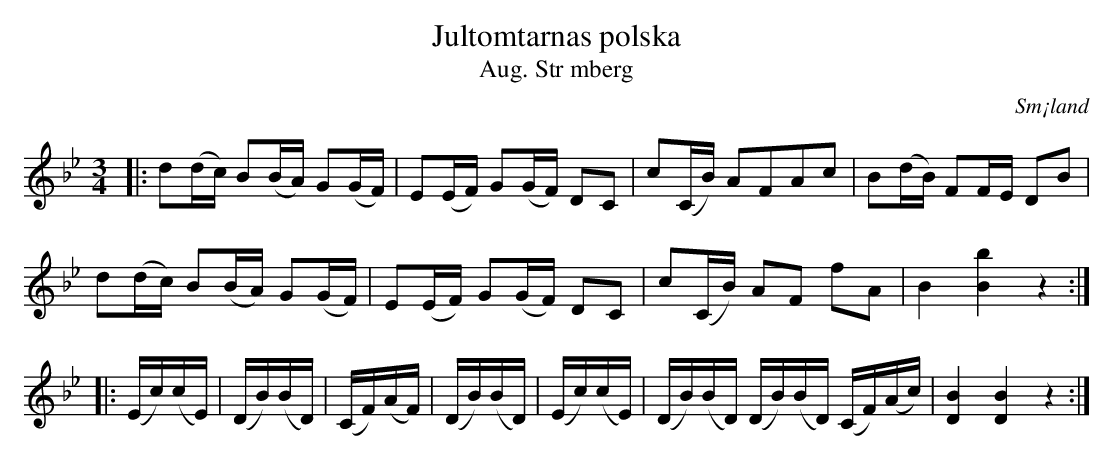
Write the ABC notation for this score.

X:1
T:Jultomtarnas polska
T:Aug. Str mberg
O:Sm¡land
M:3/4
L:1/16
K:Gm
|: d2(dc) B2(BA) G2(GF) | E2(EF) G2(GF) D2C2 | c2(CB) A2F2A2c2 | B2(dB) F2FE D2B2 |
   d2(dc) B2(BA) G2(GF) | E2(EF) G2(GF) D2C2 | c2(CB) A2F2 f2A2 | B4 [Bb]4 z4 ::
(Ec)(cE) | (DB)(BD) | (CF)(AF) | (DB)(BD) | (Ec)(cE) | (DB)(BD) (DB)(BD) (CF)(Ac) | [DB]4 [DB]4 z4 :|
